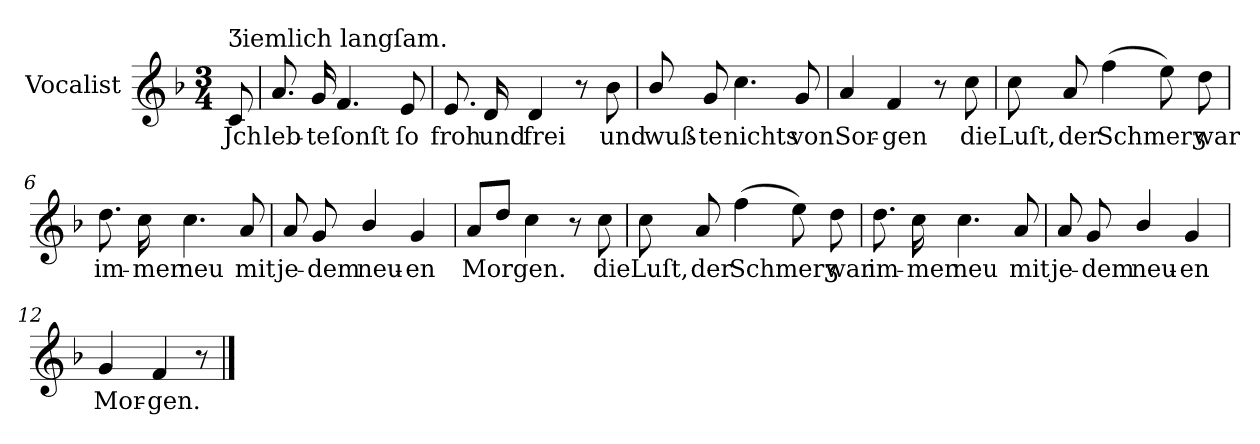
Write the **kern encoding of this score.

**kern	**text
*part1	*part1
*staff1	*staff1
*I"Vocalist	*
*clefG2	*
*k[b-]	*
*F:	*
*M3/4	*
=	=
!LO:TX:a:t=Ʒiemlich langſam.	!
8c	Jch
=1	=1
8.a	leb-
16g	-te
4.f	ſonſt
8e	ſo
=2	=2
8.e	froh
16d	und
4d	frei
8r	.
8b-	und
=3	=3
8b-/	wuß-
8g	-te
4.cc	nichts
8g	von
=4	=4
4a	Sor-
4f	-gen
8r	.
8cc	die
=5	=5
8cc	Luſt,
8a	der
(4ff	Schmerʒ
8ee)	.
8dd	war
=6	=6
8.dd	im-
16cc	-mer
4.cc	neu
8a	mit
=7	=7
8a	je-
8g	-dem
4b-/	neu-
4g	-en
=8	=8
8a/L	Morgen.
8ddJ	.
4cc	.
8r	.
8cc	die
=9	=9
8cc	Luſt,
8a	der
(4ff	Schmerʒ
8ee)	.
8dd	war
=10	=10
8.dd	im-
16cc	-mer
4.cc	neu
8a	mit
=11	=11
8a	je-
8g	-dem
4b-/	neu-
4g	-en
=12	=12
4g	Mor-
4f	-gen.
8r	.
==	==
*-	*-
